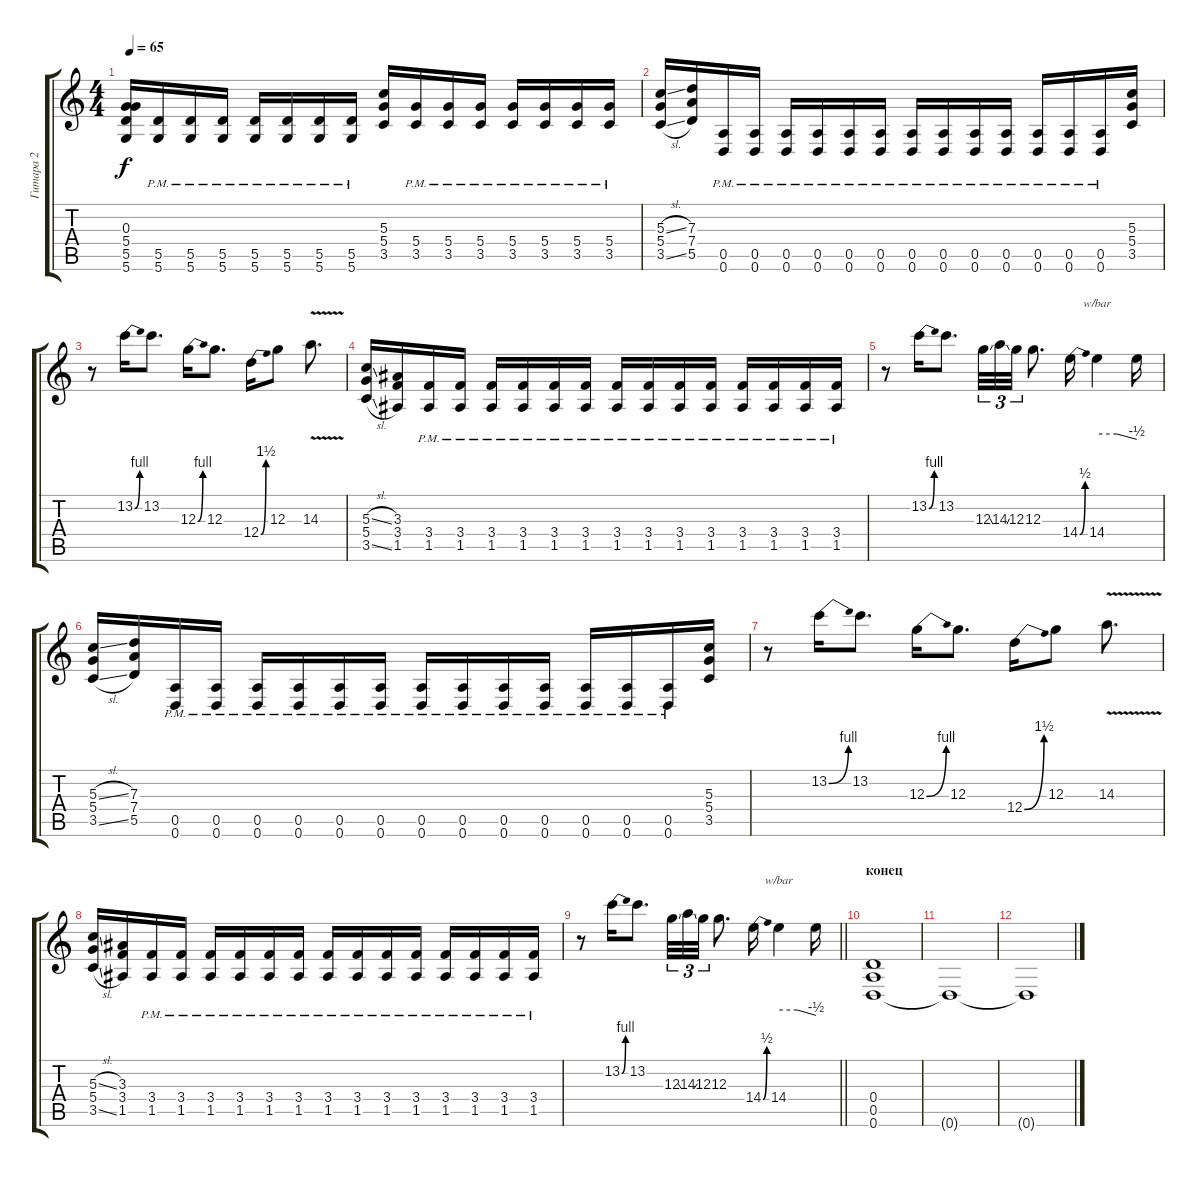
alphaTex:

\track ("Гитара 2" "Гитара 2") {instrument distortionguitar}
\staff {score tabs}
\tuning (E4 B3 G3 D3 A2 D2) {hide}
\ts (4 4)
\tempo 65
\clef g2
\ks c
(0.3 5.4 5.5 5.6).16{dy f} (5.5{pm} 5.6{pm}).16 (5.5{pm} 5.6{pm}).16 (5.5{pm} 5.6{pm}).16 (5.5{pm} 5.6{pm}).16 (5.5{pm} 5.6{pm}).16 (5.5{pm} 5.6{pm}).16 (5.5{pm} 5.6{pm}).16 (5.3 5.4 3.5).16 (5.4{pm} 3.5{pm}).16 (5.4{pm} 3.5{pm}).16 (5.4{pm} 3.5{pm}).16 (5.4{pm} 3.5{pm}).16 (5.4{pm} 3.5{pm}).16 (5.4{pm} 3.5{pm}).16 (5.4{pm} 3.5{pm}).16 |
(5.3{sl} 5.4 3.5{sl}).16 (7.3 7.4 5.5).16 (0.5{pm} 0.6{pm}).16 (0.5{pm} 0.6{pm}).16 (0.5{pm} 0.6{pm}).16 (0.5{pm} 0.6{pm}).16 (0.5{pm} 0.6{pm}).16 (0.5{pm} 0.6{pm}).16 (0.5{pm} 0.6{pm}).16 (0.5{pm} 0.6{pm}).16 (0.5{pm} 0.6{pm}).16 (0.5{pm} 0.6{pm}).16 (0.5{pm} 0.6{pm}).16 (0.5{pm} 0.6{pm}).16 (0.5{pm} 0.6{pm}).16 (5.3 5.4 3.5).16 |
r.8 13.2{be (bend 0 0 60 4)}.16 13.2.8{d} 12.3{be (bend 0 0 60 4)}.16 12.3.8{d} 12.4{be (bend 0 0 60 6)}.16 12.3.8 14.3{v}.8{d} |
(5.3{sl} 5.4 3.5{sl}).16 (3.3 3.4 1.5).16 (3.4{pm} 1.5{pm}).16 (3.4{pm} 1.5{pm}).16 (3.4{pm} 1.5{pm}).16 (3.4{pm} 1.5{pm}).16 (3.4{pm} 1.5{pm}).16 (3.4{pm} 1.5{pm}).16 (3.4{pm} 1.5{pm}).16 (3.4{pm} 1.5{pm}).16 (3.4{pm} 1.5{pm}).16 (3.4{pm} 1.5{pm}).16 (3.4{pm} 1.5{pm}).16 (3.4{pm} 1.5{pm}).16 (3.4{pm} 1.5{pm}).16 (3.4{pm} 1.5{pm}).16 |
r.8 13.2{be (bend 0 0 60 4)}.16 13.2.8{d} 12.3{ss}.32{tu (3 2)} 14.3{ss}.32{tu (3 2)} 12.3.32{tu (3 2)} 12.3.8{d} 14.4{be (bend 0 0 60 2)}.16 14.4.4{tbe (custom default 0 0 30 0 60 -2)} 14.4{t}.16 |
(5.3{sl} 5.4 3.5{sl}).16 (7.3 7.4 5.5).16 (0.5{pm} 0.6{pm}).16 (0.5{pm} 0.6{pm}).16 (0.5{pm} 0.6{pm}).16 (0.5{pm} 0.6{pm}).16 (0.5{pm} 0.6{pm}).16 (0.5{pm} 0.6{pm}).16 (0.5{pm} 0.6{pm}).16 (0.5{pm} 0.6{pm}).16 (0.5{pm} 0.6{pm}).16 (0.5{pm} 0.6{pm}).16 (0.5{pm} 0.6{pm}).16 (0.5{pm} 0.6{pm}).16 (0.5{pm} 0.6{pm}).16 (5.3 5.4 3.5).16 |
r.8 13.2{be (bend 0 0 60 4)}.16 13.2.8{d} 12.3{be (bend 0 0 60 4)}.16 12.3.8{d} 12.4{be (bend 0 0 60 6)}.16 12.3.8 14.3{v}.8{d} |
(5.3{sl} 5.4 3.5{sl}).16 (3.3 3.4 1.5).16 (3.4{pm} 1.5{pm}).16 (3.4{pm} 1.5{pm}).16 (3.4{pm} 1.5{pm}).16 (3.4{pm} 1.5{pm}).16 (3.4{pm} 1.5{pm}).16 (3.4{pm} 1.5{pm}).16 (3.4{pm} 1.5{pm}).16 (3.4{pm} 1.5{pm}).16 (3.4{pm} 1.5{pm}).16 (3.4{pm} 1.5{pm}).16 (3.4{pm} 1.5{pm}).16 (3.4{pm} 1.5{pm}).16 (3.4{pm} 1.5{pm}).16 (3.4{pm} 1.5{pm}).16 |
\barLineRight lightlight
r.8 13.2{be (bend 0 0 60 4)}.16 13.2.8{d} 12.3{ss}.32{tu (3 2)} 14.3{ss}.32{tu (3 2)} 12.3.32{tu (3 2)} 12.3.8{d} 14.4{be (bend 0 0 60 2)}.16 14.4.4{tbe (custom default 0 0 30 0 60 -2)} 14.4{t}.16 |
\section ("" "конец")
(0.4 0.5 0.6).1{volume 1} |
0.6{t}.1 |
0.6{t}.1
